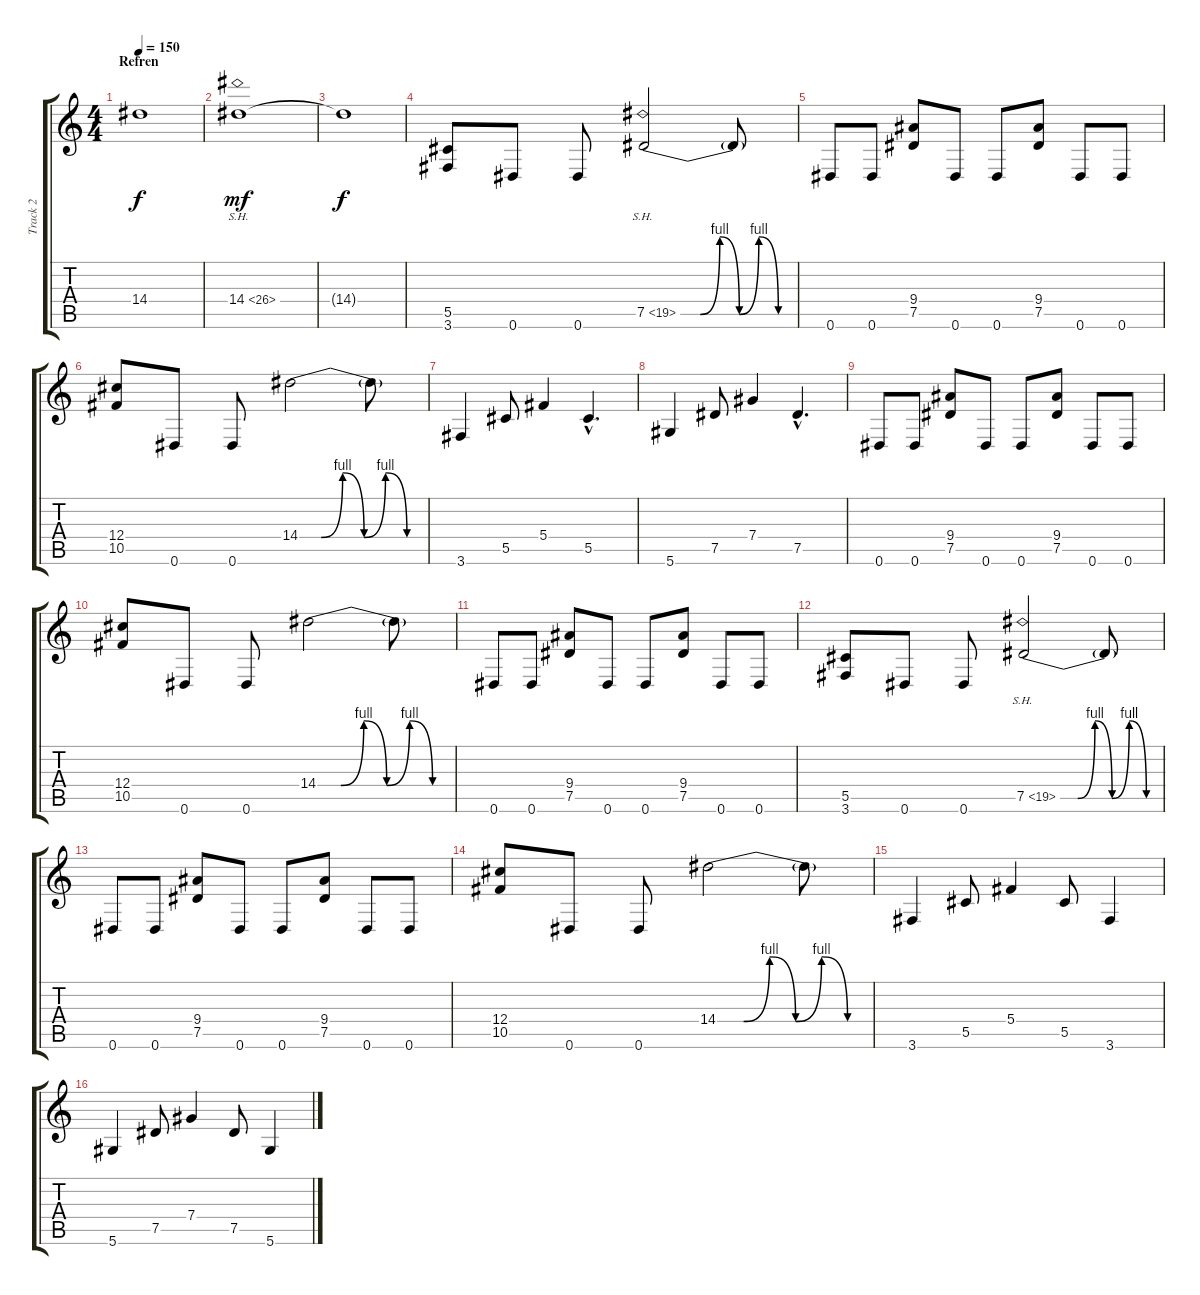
\track ("Track 2" "Track 2") {instrument distortionguitar}
\staff {score tabs}
\tuning (Eb4 Bb3 Gb3 Db3 Ab2 Eb2) {hide}
\ts (4 4)
\section ("" "Refren")
\tempo 150
\clef g2
\ks c
14.4.1{dy f} |
14.4{sh 12}.1{dy mf} |
14.4{t}.1{dy f volume 14} |
(5.5 3.6).8 0.6.8 0.6.8 7.5{be (custom 0 0 10 0 20 4 30 0 40 4 50 0 60 0) sh 12}.2 7.5{t}.8 |
0.6.8 0.6.8 (9.4 7.5).8 0.6.8 0.6.8 (9.4 7.5).8 0.6.8 0.6.8 |
(12.4 10.5).8 0.6.8 0.6.8 14.4{be (custom 0 0 10 0 20 4 30 0 40 4 50 0 60 0)}.2 14.4{t}.8 |
3.6.4 5.5.8 5.4.4 5.5{hac}.4{d} |
5.6.4 7.5.8 7.4.4 7.5{hac}.4{d} |
0.6.8 0.6.8 (9.4 7.5).8 0.6.8 0.6.8 (9.4 7.5).8 0.6.8 0.6.8 |
(12.4 10.5).8 0.6.8 0.6.8 14.4{be (custom 0 0 10 0 20 4 30 0 40 4 50 0 60 0)}.2 14.4{t}.8 |
0.6.8 0.6.8 (9.4 7.5).8 0.6.8 0.6.8 (9.4 7.5).8 0.6.8 0.6.8 |
(5.5 3.6).8 0.6.8 0.6.8 7.5{be (custom 0 0 10 0 20 4 30 0 40 4 50 0 60 0) sh 12}.2 7.5{t}.8 |
0.6.8 0.6.8 (9.4 7.5).8 0.6.8 0.6.8 (9.4 7.5).8 0.6.8 0.6.8 |
(12.4 10.5).8 0.6.8 0.6.8 14.4{be (custom 0 0 10 0 20 4 30 0 40 4 50 0 60 0)}.2 14.4{t}.8 |
3.6.4 5.5.8 5.4.4 5.5.8 3.6.4 |
5.6.4 7.5.8 7.4.4 7.5.8 5.6.4
